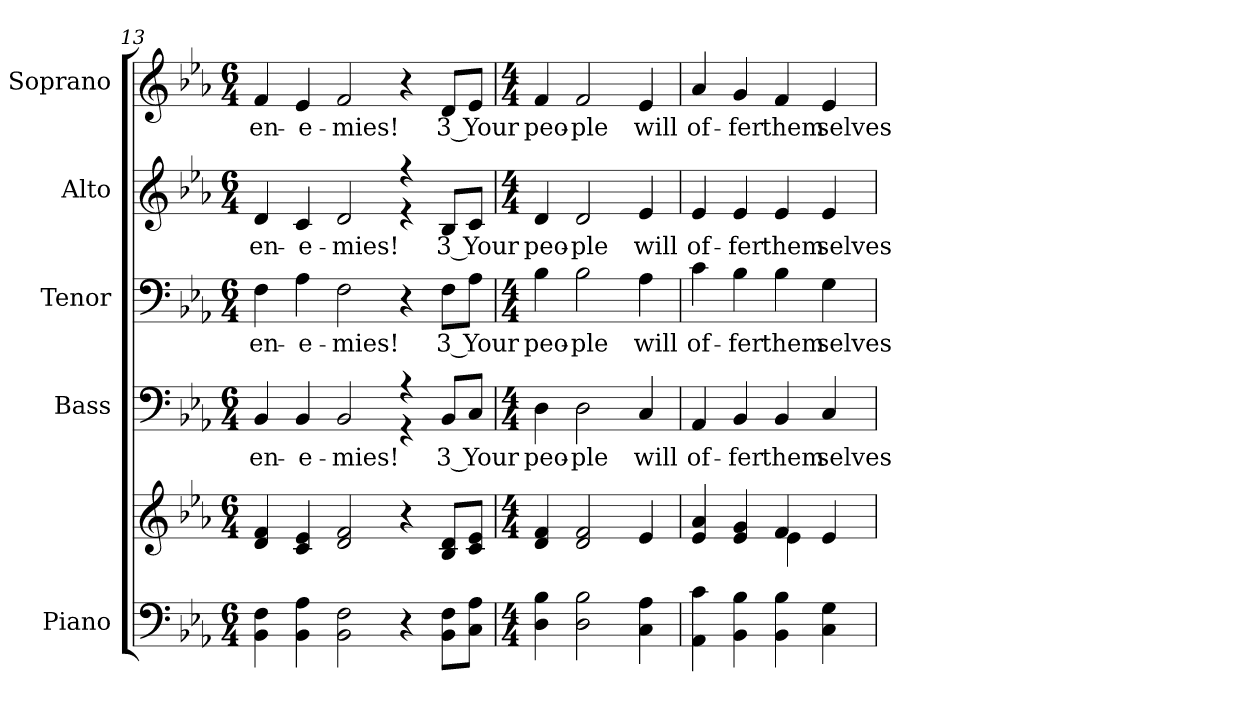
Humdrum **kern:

**kern	**kern	**kern	**text	**kern	**text	**kern	**text	**kern	**text
*part5	*part5	*part4	*part4	*part3	*part3	*part2	*part2	*part1	*part1
*staff6	*staff5	*staff4	*staff4	*staff3	*staff3	*staff2	*staff2	*staff1	*staff1
*I"Piano	*	*I"Bass	*	*I"Tenor	*	*I"Alto	*	*I"Soprano	*
*I'Pno.	*	*I'B.	*	*I'T.	*	*I'A.	*	*I'S.	*
!!LO:PB:g=z
*clefF4	*clefG2	*clefF4	*	*clefF4	*	*clefG2	*	*clefG2	*
*k[b-e-a-]	*k[b-e-a-]	*k[b-e-a-]	*	*k[b-e-a-]	*	*k[b-e-a-]	*	*k[b-e-a-]	*
*E-:	*E-:	*E-:	*	*E-:	*	*E-:	*	*E-:	*
*M6/4	*M6/4	*M6/4	*	*M6/4	*	*M6/4	*	*M6/4	*
=13	=13	=13	=13	=13	=13	=13	=13	=13	=13
!	!	!	!LO:LY:b:color=#000000	!	!	!	!	!	!
*	*	*^	*	*	*	*	*	*	*
!	!	!	!	!	!	!LO:LY:b:color=#000000	!	!	!	!
!	!	!	!	!	!	!	!	!LO:LY:b:color=#000000	!	!
*	*	*	*	*	*	*	*^	*	*	*
!	!	!	!	!	!	!	!	!	!	!	!LO:LY:b:color=#000000
4BB-i\ 4Fi	4di/ 4fi	4BB-i/	1ryy	en-	4Fi\	en-	4di/	1ryy	en-	4fi/	en-
!	!	!	!	!LO:LY:b:color=#000000	!	!	!	!	!	!	!
!	!	!	!	!	!	!LO:LY:b:color=#000000	!	!	!	!	!
!	!	!	!	!	!	!	!	!	!LO:LY:b:color=#000000	!	!
!	!	!	!	!	!	!	!	!	!	!	!LO:LY:b:color=#000000
4BB-i\ 4A-i	4ci/ 4e-i	4BB-i/	.	-e-	4A-i\	-e-	4ci/	.	-e-	4e-i/	-e-
!	!	!	!	!LO:LY:b:color=#000000	!	!	!	!	!	!	!
!	!	!	!	!	!	!LO:LY:b:color=#000000	!	!	!	!	!
!	!	!	!	!	!	!	!	!	!LO:LY:b:color=#000000	!	!
!	!	!	!	!	!	!	!	!	!	!	!LO:LY:b:color=#000000
2BB-i\ 2Fi	2di/ 2fi	2BB-i/	.	-mies!	2Fi\	-mies!	2di/	.	-mies!	2fi/	-mies!
4r	4r	4r	4r	.	4r	.	4r	4r	.	4r	.
!	!	!	!	!LO:LY:b:color=#000000	!	!	!	!	!	!	!
!	!	!	!	!	!	!LO:LY:b:color=#000000	!	!	!	!	!
!	!	!	!	!	!	!	!	!	!LO:LY:b:color=#000000	!	!
!	!	!	!	!	!	!	!	!	!	!	!LO:LY:b:color=#000000
8BB-i\ 8FiL	8B-i/ 8diL	8BB-i/L	4ryy	3 Your	8Fi\L	3 Your	8B-i/L	4ryy	3 Your	8di/L	3 Your
8Ci\ 8A-iJ	8ci/ 8e-iJ	8Ci/J	.	.	8A-i\J	.	8ci/J	.	.	8e-i/J	.
*	*	*v	*v	*	*	*	*v	*v	*	*	*
=14	=14	=14	=14	=14	=14	=14	=14	=14	=14
*M4/4	*M4/4	*M4/4	*	*M4/4	*	*M4/4	*	*M4/4	*
!	!	!	!LO:LY:b:color=#000000	!	!	!	!	!	!
!	!	!	!	!	!LO:LY:b:color=#000000	!	!	!	!
!	!	!	!	!	!	!	!LO:LY:b:color=#000000	!	!
!	!	!	!	!	!	!	!	!	!LO:LY:b:color=#000000
4Di\ 4B-i	4di/ 4fi	4Di\	peo-	4B-i\	peo-	4di/	peo-	4fi/	peo-
!	!	!	!LO:LY:b:color=#000000	!	!	!	!	!	!
!	!	!	!	!	!LO:LY:b:color=#000000	!	!	!	!
!	!	!	!	!	!	!	!LO:LY:b:color=#000000	!	!
!	!	!	!	!	!	!	!	!	!LO:LY:b:color=#000000
2Di\ 2B-i	2di/ 2fi	2Di\	-ple	2B-i\	-ple	2di/	-ple	2fi/	-ple
!	!	!	!LO:LY:b:color=#000000	!	!	!	!	!	!
!	!	!	!	!	!LO:LY:b:color=#000000	!	!	!	!
!	!	!	!	!	!	!	!LO:LY:b:color=#000000	!	!
!	!	!	!	!	!	!	!	!	!LO:LY:b:color=#000000
4Ci\ 4A-i	4e-i/	4Ci/	will	4A-i\	will	4e-i/	will	4e-i/	will
=15	=15	=15	=15	=15	=15	=15	=15	=15	=15
*	*^	*	*	*	*	*	*	*	*
!	!	!	!	!LO:LY:b:color=#000000	!	!	!	!	!	!
!	!	!	!	!	!	!LO:LY:b:color=#000000	!	!	!	!
!	!	!	!	!	!	!	!	!LO:LY:b:color=#000000	!	!
!	!	!	!	!	!	!	!	!	!	!LO:LY:b:color=#000000
4AA-i\ 4ci	4e-i/ 4a-i	2ryy	4AA-i/	of-	4ci\	of-	4e-i/	of-	4a-i/	of-
!	!	!	!	!LO:LY:b:color=#000000	!	!	!	!	!	!
!	!	!	!	!	!	!LO:LY:b:color=#000000	!	!	!	!
!	!	!	!	!	!	!	!	!LO:LY:b:color=#000000	!	!
!	!	!	!	!	!	!	!	!	!	!LO:LY:b:color=#000000
4BB-i\ 4B-i	4e-i/ 4gi	.	4BB-i/	-fer	4B-i\	-fer	4e-i/	-fer	4gi/	-fer
!	!	!	!	!LO:LY:b:color=#000000	!	!	!	!	!	!
!	!	!	!	!	!	!LO:LY:b:color=#000000	!	!	!	!
!	!	!	!	!	!	!	!	!LO:LY:b:color=#000000	!	!
!	!	!	!	!	!	!	!	!	!	!LO:LY:b:color=#000000
4BB-i\ 4B-i	4fi/	4e-i\	4BB-i/	them	4B-i\	them	4e-i/	them	4fi/	them
!	!	!	!	!LO:LY:b:color=#000000	!	!	!	!	!	!
!	!	!	!	!	!	!LO:LY:b:color=#000000	!	!	!	!
!	!	!	!	!	!	!	!	!LO:LY:b:color=#000000	!	!
!	!	!	!	!	!	!	!	!	!	!LO:LY:b:color=#000000
4Ci\ 4Gi	4e-i/	4ryy	4Ci/	selves	4Gi\	selves	4e-i/	selves	4e-i/	selves
*	*v	*v	*	*	*	*	*	*	*	*
=	=	=	=	=	=	=	=	=	=
*-	*-	*-	*-	*-	*-	*-	*-	*-	*-
